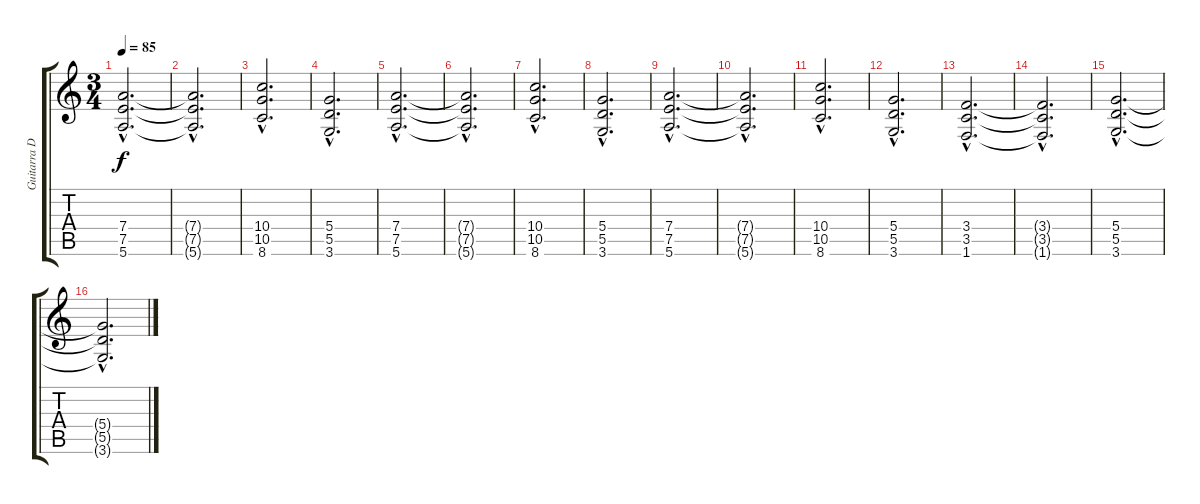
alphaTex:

\track ("Guitarra Distorsion" "Guitarra D") {instrument overdrivenguitar}
\staff {score tabs}
\tuning (E4 B3 G3 D3 A2 E2) {hide}
\ts (3 4)
\tempo 85
\clef g2
\ks c
(7.4{hac} 7.5{hac} 5.6{hac}).2{d dy f} |
(7.4{hac t} 7.5{hac t} 5.6{hac t}).2{d} |
(10.4{hac} 10.5{hac} 8.6{hac}).2{d} |
(5.4{hac} 5.5{hac} 3.6{hac}).2{d} |
(7.4{hac} 7.5{hac} 5.6{hac}).2{d} |
(7.4{hac t} 7.5{hac t} 5.6{hac t}).2{d} |
(10.4{hac} 10.5{hac} 8.6{hac}).2{d} |
(5.4{hac} 5.5{hac} 3.6{hac}).2{d} |
(7.4{hac} 7.5{hac} 5.6{hac}).2{d} |
(7.4{hac t} 7.5{hac t} 5.6{hac t}).2{d} |
(10.4{hac} 10.5{hac} 8.6{hac}).2{d} |
(5.4{hac} 5.5{hac} 3.6{hac}).2{d} |
(3.4{hac} 3.5{hac} 1.6{hac}).2{d} |
(3.4{hac t} 3.5{hac t} 1.6{hac t}).2{d} |
(5.4{hac} 5.5{hac} 3.6{hac}).2{d} |
(5.4{hac t} 5.5{hac t} 3.6{hac t}).2{d}
